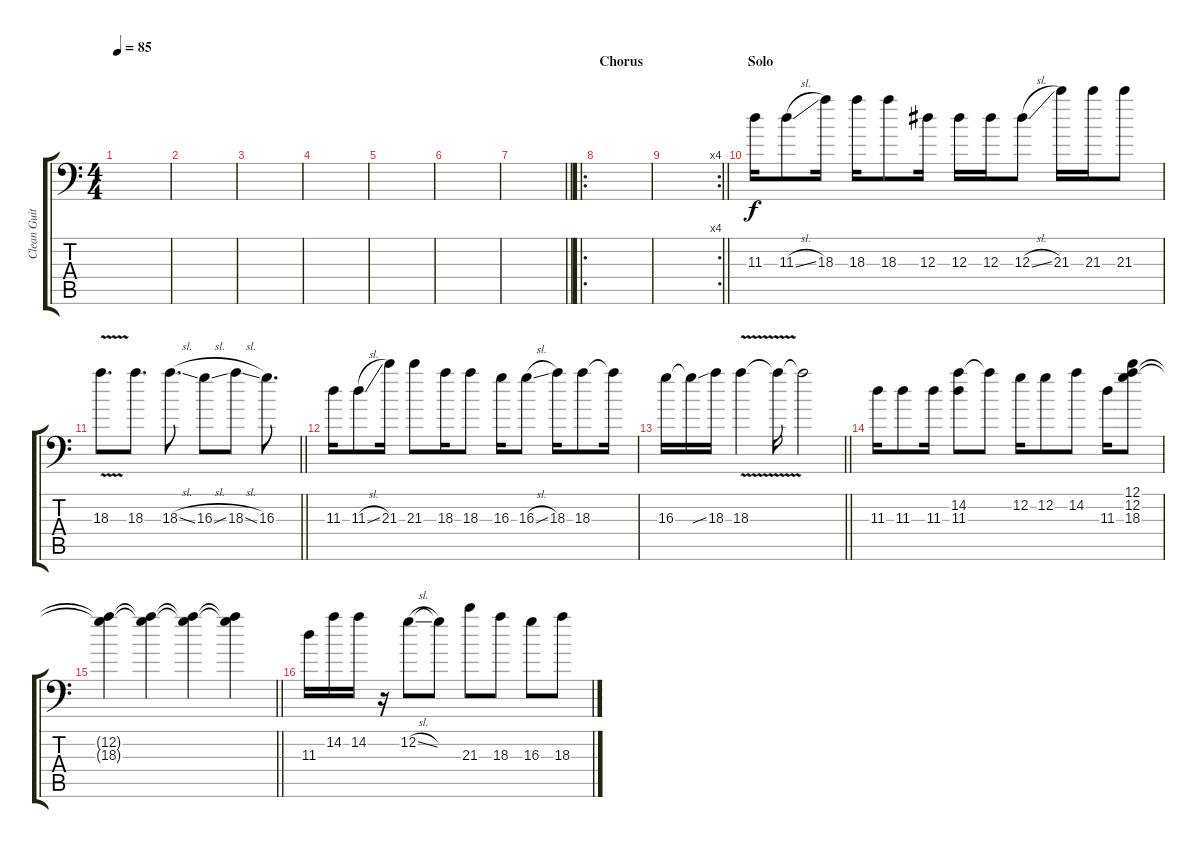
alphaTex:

\track ("Clean Guitar Fills" "Clean Guit") {instrument electricguitarclean}
\staff {score tabs}
\tuning (C4 G3 Eb3 Bb2 F2 Bb1) {hide}
\ts (4 4)
\tempo 85
\clef f4
\ks c
|
|
|
|
|
|
\barLineRight lightlight
|
\ro
\section ("" "Chorus")
|
\rc 4
\barLineRight lightlight
|
\section ("" "Solo")
11.3.16{volume 14} 11.3{sl}.8 18.3.16 18.3.16 18.3.8 12.3.16 12.3.16 12.3.16 12.3{sl}.8 21.3.16 21.3.16 21.3.8 |
\barLineRight lightlight
18.3{v}.8{d} 18.3.8{d} 18.3{sl}.8{d} 16.3{sl}.8 18.3{sl}.8 16.3.8{d} |
11.3.16{volume 14} 11.3{sl}.8 21.3.16 21.3.8 18.3.16 18.3.8 16.3.16 16.3{sl}.8 18.3.16 18.3.8 18.3{t}.16 |
\barLineRight lightlight
16.3.16 16.3{ss t}.16 18.3.16 18.3{v}.4 18.3{t}.16 18.3{t}.2 |
11.3.16{volume 14} 11.3.8 11.3.16 (14.2 11.3).8 14.2{t}.8 12.2.16 12.2.8 14.2.8 11.3.16 (12.1 12.2 18.3).8 |
\barLineRight lightlight
(12.2{t} 18.3{t}).4 (12.2{t} 18.3{t}).4 (12.2{t} 18.3{t}).4 (12.2{t} 18.3{t}).4 |
11.3.16 14.2.16 14.2.16 r.16 12.2{sl}.8 12.2{t}.8 21.3.8 18.3.8 16.3.8 18.3.8
